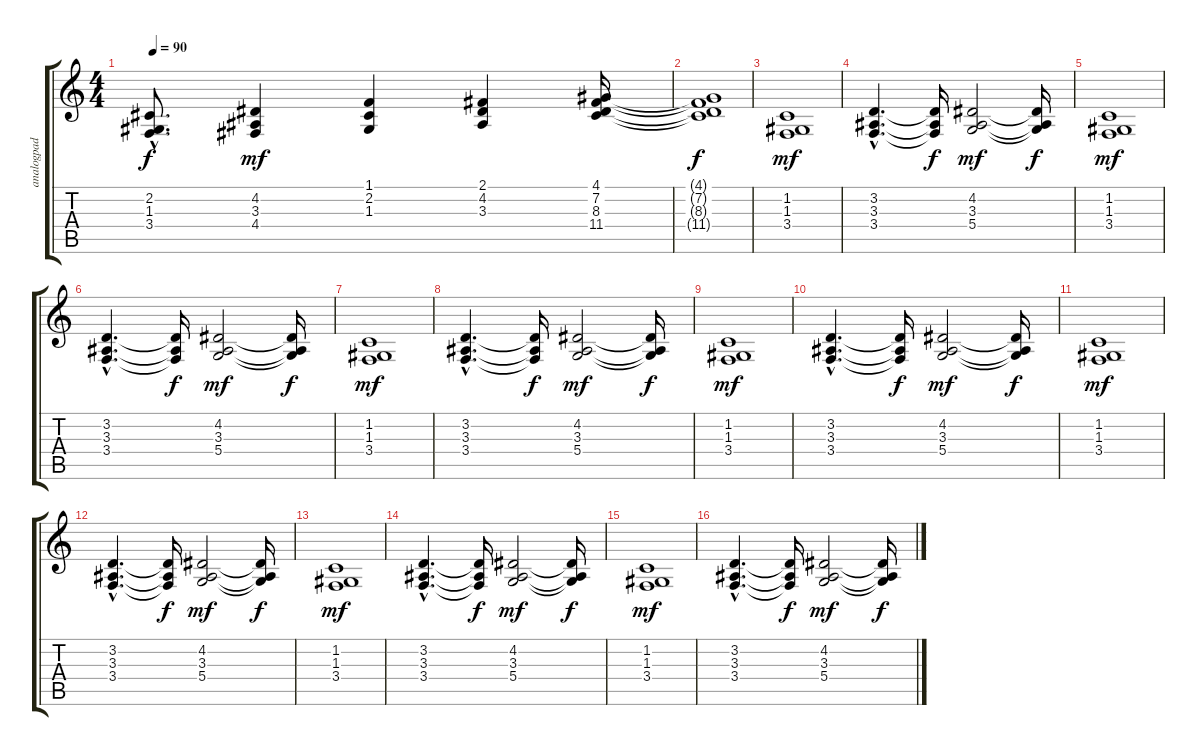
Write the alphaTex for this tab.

\track ("analogpad" "analogpad") {instrument synthstrings1}
\staff {score tabs}
\tuning (E4 B3 G3 D3 A2 E2) {hide}
\ts (4 4)
\tempo 90
\clef g2
\ks c
(2.2{hac t} 1.3{hac t} 3.4{hac t}).8{d dy f} (4.2 3.3 4.4).4{dy mf} (1.1 2.2 1.3).4 (2.1 4.2 3.3).4 (4.1 7.2 8.3 11.4).16 |
(4.1{t} 7.2{t} 8.3{t} 11.4{t}).1{dy f} |
(1.2 1.3 3.4).1{dy mf} |
(3.2{hac} 3.3{hac} 3.4{hac}).4{d} (3.2{t} 3.3{t} 3.4{t}).16{dy f} (4.2 3.3 5.4).2{dy mf} (4.2{t} 3.3{t} 5.4{t}).16{dy f} |
(1.2 1.3 3.4).1{dy mf} |
(3.2{hac} 3.3{hac} 3.4{hac}).4{d} (3.2{t} 3.3{t} 3.4{t}).16{dy f} (4.2 3.3 5.4).2{dy mf} (4.2{t} 3.3{t} 5.4{t}).16{dy f} |
(1.2 1.3 3.4).1{dy mf} |
(3.2{hac} 3.3{hac} 3.4{hac}).4{d} (3.2{t} 3.3{t} 3.4{t}).16{dy f} (4.2 3.3 5.4).2{dy mf} (4.2{t} 3.3{t} 5.4{t}).16{dy f} |
(1.2 1.3 3.4).1{dy mf} |
(3.2{hac} 3.3{hac} 3.4{hac}).4{d} (3.2{t} 3.3{t} 3.4{t}).16{dy f} (4.2 3.3 5.4).2{dy mf} (4.2{t} 3.3{t} 5.4{t}).16{dy f} |
(1.2 1.3 3.4).1{dy mf} |
(3.2{hac} 3.3{hac} 3.4{hac}).4{d} (3.2{t} 3.3{t} 3.4{t}).16{dy f} (4.2 3.3 5.4).2{dy mf} (4.2{t} 3.3{t} 5.4{t}).16{dy f} |
(1.2 1.3 3.4).1{dy mf} |
(3.2{hac} 3.3{hac} 3.4{hac}).4{d} (3.2{t} 3.3{t} 3.4{t}).16{dy f} (4.2 3.3 5.4).2{dy mf} (4.2{t} 3.3{t} 5.4{t}).16{dy f} |
(1.2 1.3 3.4).1{dy mf} |
(3.2{hac} 3.3{hac} 3.4{hac}).4{d} (3.2{t} 3.3{t} 3.4{t}).16{dy f} (4.2 3.3 5.4).2{dy mf} (4.2{t} 3.3{t} 5.4{t}).16{dy f}
